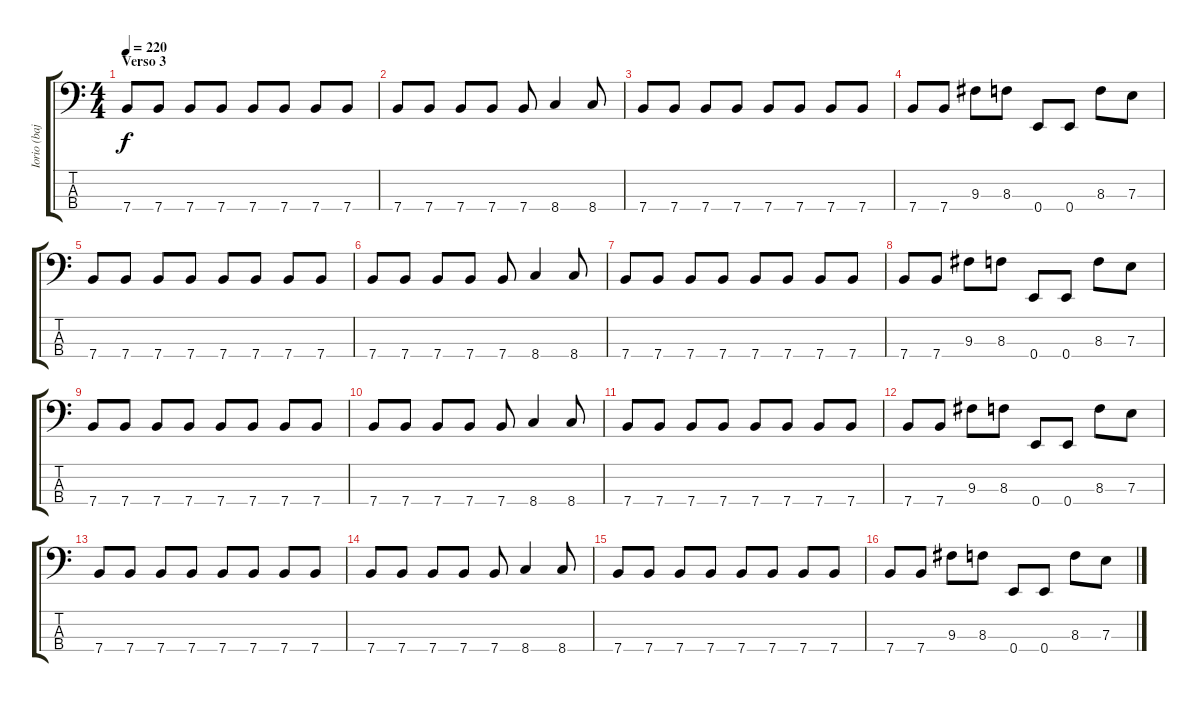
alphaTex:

\track ("Iorio (bajo)" "Iorio (baj") {instrument electricbassfinger}
\staff {score tabs}
\tuning (G2 D2 A1 E1) {hide}
\ts (4 4)
\section ("" "Verso 3")
\tempo 220
\clef f4
\ks c
7.4.8{dy f} 7.4.8 7.4.8 7.4.8 7.4.8 7.4.8 7.4.8 7.4.8 |
7.4.8 7.4.8 7.4.8 7.4.8 7.4.8 8.4.4 8.4.8 |
7.4.8 7.4.8 7.4.8 7.4.8 7.4.8 7.4.8 7.4.8 7.4.8 |
7.4.8 7.4.8 9.3.8 8.3.8 0.4.8 0.4.8 8.3.8 7.3.8 |
7.4.8 7.4.8 7.4.8 7.4.8 7.4.8 7.4.8 7.4.8 7.4.8 |
7.4.8 7.4.8 7.4.8 7.4.8 7.4.8 8.4.4 8.4.8 |
7.4.8 7.4.8 7.4.8 7.4.8 7.4.8 7.4.8 7.4.8 7.4.8 |
7.4.8 7.4.8 9.3.8 8.3.8 0.4.8 0.4.8 8.3.8 7.3.8 |
7.4.8 7.4.8 7.4.8 7.4.8 7.4.8 7.4.8 7.4.8 7.4.8 |
7.4.8 7.4.8 7.4.8 7.4.8 7.4.8 8.4.4 8.4.8 |
7.4.8 7.4.8 7.4.8 7.4.8 7.4.8 7.4.8 7.4.8 7.4.8 |
7.4.8 7.4.8 9.3.8 8.3.8 0.4.8 0.4.8 8.3.8 7.3.8 |
7.4.8 7.4.8 7.4.8 7.4.8 7.4.8 7.4.8 7.4.8 7.4.8 |
7.4.8 7.4.8 7.4.8 7.4.8 7.4.8 8.4.4 8.4.8 |
7.4.8 7.4.8 7.4.8 7.4.8 7.4.8 7.4.8 7.4.8 7.4.8 |
7.4.8 7.4.8 9.3.8 8.3.8 0.4.8 0.4.8 8.3.8 7.3.8
